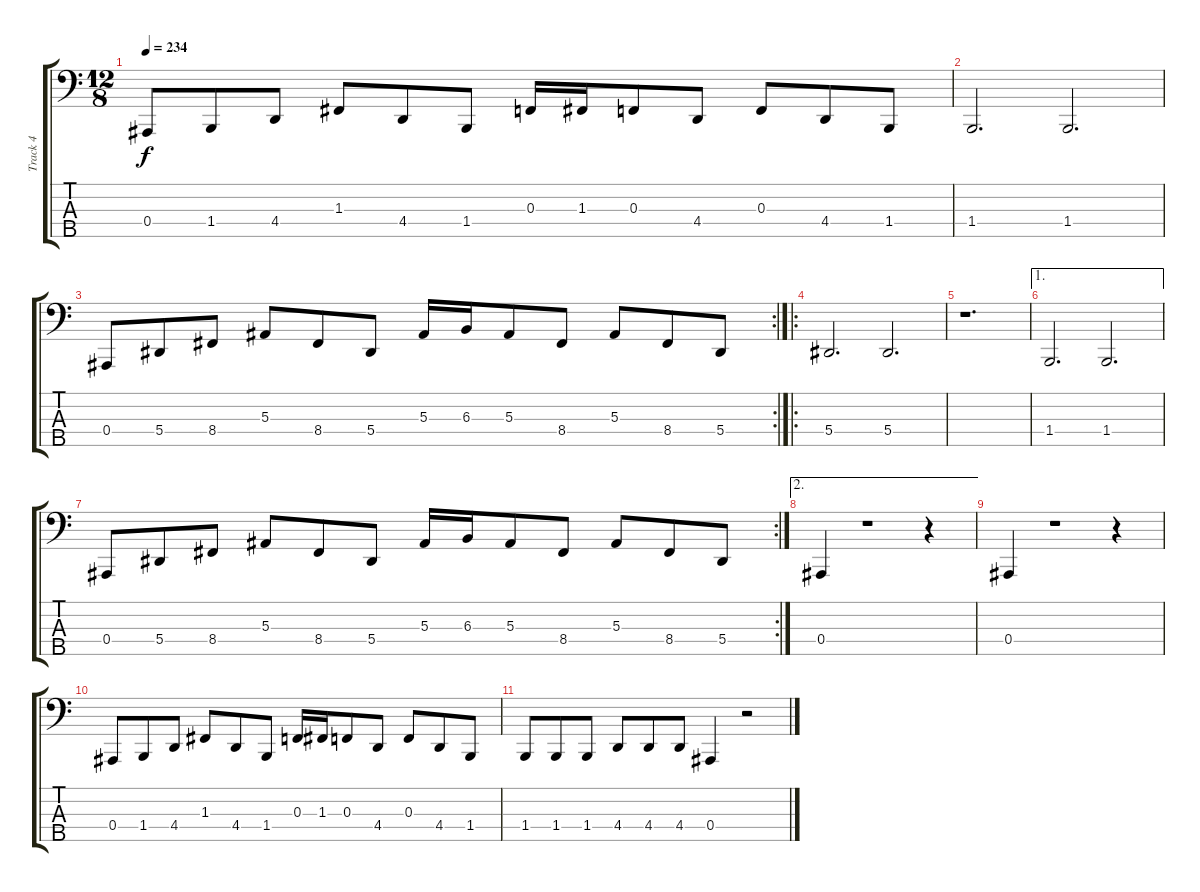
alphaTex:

\track ("Track 4" "Track 4") {instrument electricbassfinger}
\staff {score tabs}
\tuning (Eb2 Bb1 F1 Bb0 G0) {hide}
\ts (12 8)
\tempo 234
\clef f4
\ks c
0.4.8{dy f} 1.4.8 4.4.8 1.3.8 4.4.8 1.4.8 0.3.16 1.3.16 0.3.8 4.4.8 0.3.8 4.4.8 1.4.8 |
1.4.2{d} 1.4.2{d} |
\rc 2
0.4.8 5.4.8 8.4.8 5.3.8 8.4.8 5.4.8 5.3.16 6.3.16 5.3.8 8.4.8 5.3.8 8.4.8 5.4.8 |
\ro
5.4.2{d} 5.4.2{d} |
r.1{d} |
\ae 1
1.4.2{d} 1.4.2{d} |
\rc 2
0.4.8 5.4.8 8.4.8 5.3.8 8.4.8 5.4.8 5.3.16 6.3.16 5.3.8 8.4.8 5.3.8 8.4.8 5.4.8 |
\ae 2
0.4.4 r.1 r.4 |
0.4.4 r.1 r.4 |
0.4.8 1.4.8 4.4.8 1.3.8 4.4.8 1.4.8 0.3.16 1.3.16 0.3.8 4.4.8 0.3.8 4.4.8 1.4.8 |
1.4.8 1.4.8 1.4.8 4.4.8 4.4.8 4.4.8 0.4.4 r.2
